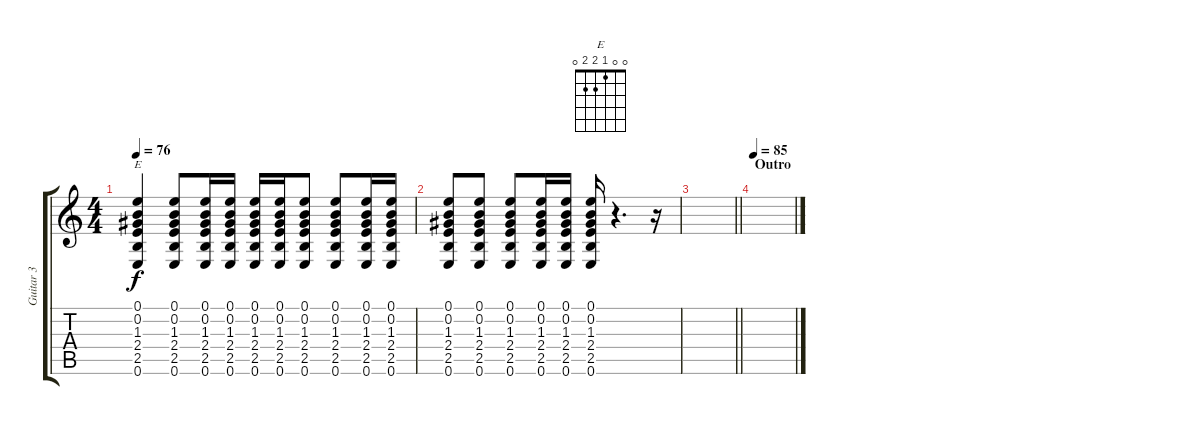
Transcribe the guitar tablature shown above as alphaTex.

\track ("Guitar 3" "Guitar 3") {instrument acousticguitarnylon}
\staff {score tabs}
\tuning (E4 B3 G3 D3 A2 E2) {hide}
\chord ("E" 0 0 1 2 2 0)
\ts (4 4)
\tempo 76
\clef g2
\ks c
(0.1 0.2 1.3 2.4 2.5 0.6).4{ch "E" dy f} (0.1 0.2 1.3 2.4 2.5 0.6).8 (0.1 0.2 1.3 2.4 2.5 0.6).16 (0.1 0.2 1.3 2.4 2.5 0.6).16 (0.1 0.2 1.3 2.4 2.5 0.6).16 (0.1 0.2 1.3 2.4 2.5 0.6).16 (0.1 0.2 1.3 2.4 2.5 0.6).8 (0.1 0.2 1.3 2.4 2.5 0.6).8 (0.1 0.2 1.3 2.4 2.5 0.6).16 (0.1 0.2 1.3 2.4 2.5 0.6).16 |
(0.1 0.2 1.3 2.4 2.5 0.6).8 (0.1 0.2 1.3 2.4 2.5 0.6).8 (0.1 0.2 1.3 2.4 2.5 0.6).8 (0.1 0.2 1.3 2.4 2.5 0.6).16 (0.1 0.2 1.3 2.4 2.5 0.6).16 (0.1 0.2 1.3 2.4 2.5 0.6).16 r.4{d} r.16 |
\barLineRight lightlight
|
\section ("" "Outro")
\tempo 85
